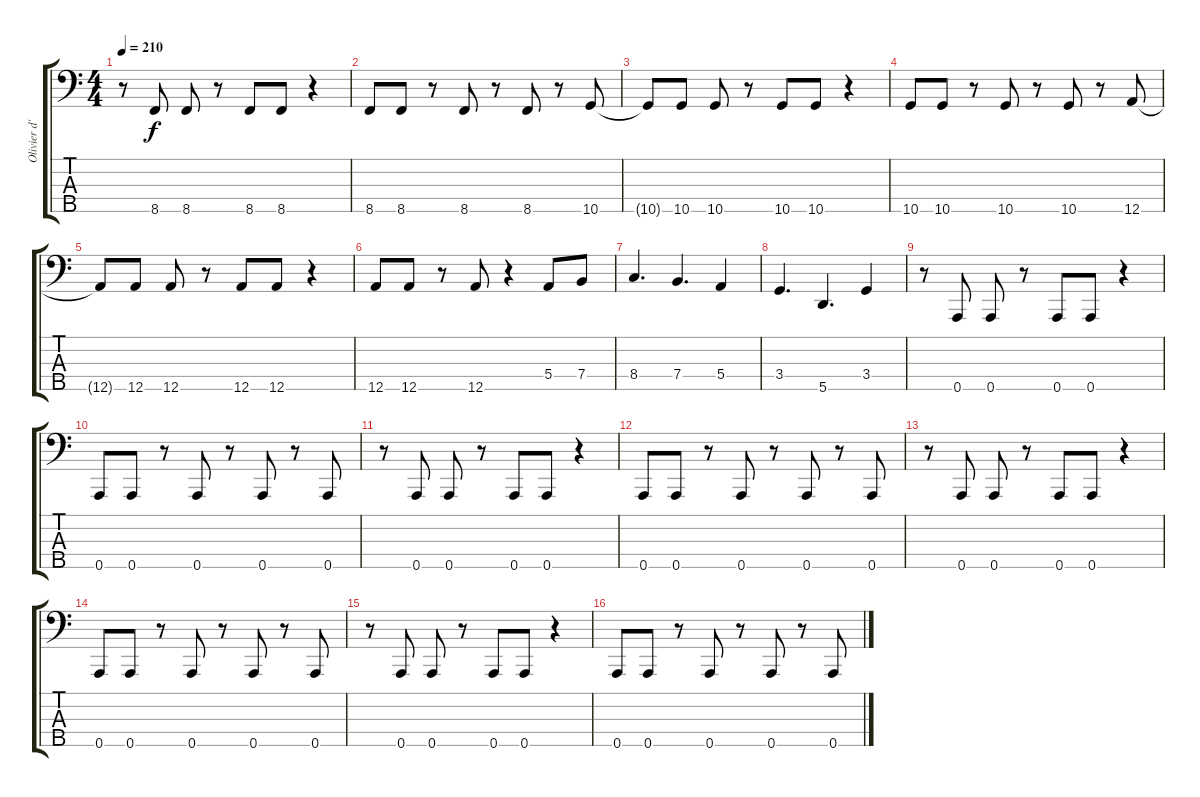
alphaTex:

\track ("Olivier d'Aries (Bass)" "Olivier d'") {instrument electricbassfinger}
\staff {score tabs}
\tuning (G2 D2 A1 E1 A0) {hide}
\ts (4 4)
\tempo 210
\clef f4
\ks c
r.8{dy f} 8.5.8 8.5.8 r.8 8.5.8 8.5.8 r.4 |
8.5.8 8.5.8 r.8 8.5.8 r.8 8.5.8 r.8 10.5.8 |
10.5{t}.8 10.5.8 10.5.8 r.8 10.5.8 10.5.8 r.4 |
10.5.8 10.5.8 r.8 10.5.8 r.8 10.5.8 r.8 12.5.8 |
12.5{t}.8 12.5.8 12.5.8 r.8 12.5.8 12.5.8 r.4 |
12.5.8 12.5.8 r.8 12.5.8 r.4 5.4.8 7.4.8 |
8.4.4{d} 7.4.4{d} 5.4.4 |
3.4.4{d} 5.5.4{d} 3.4.4 |
r.8 0.5.8 0.5.8 r.8 0.5.8 0.5.8 r.4 |
0.5.8 0.5.8 r.8 0.5.8 r.8 0.5.8 r.8 0.5.8 |
r.8 0.5.8 0.5.8 r.8 0.5.8 0.5.8 r.4 |
0.5.8 0.5.8 r.8 0.5.8 r.8 0.5.8 r.8 0.5.8 |
r.8 0.5.8 0.5.8 r.8 0.5.8 0.5.8 r.4 |
0.5.8 0.5.8 r.8 0.5.8 r.8 0.5.8 r.8 0.5.8 |
r.8 0.5.8 0.5.8 r.8 0.5.8 0.5.8 r.4 |
0.5.8 0.5.8 r.8 0.5.8 r.8 0.5.8 r.8 0.5.8
